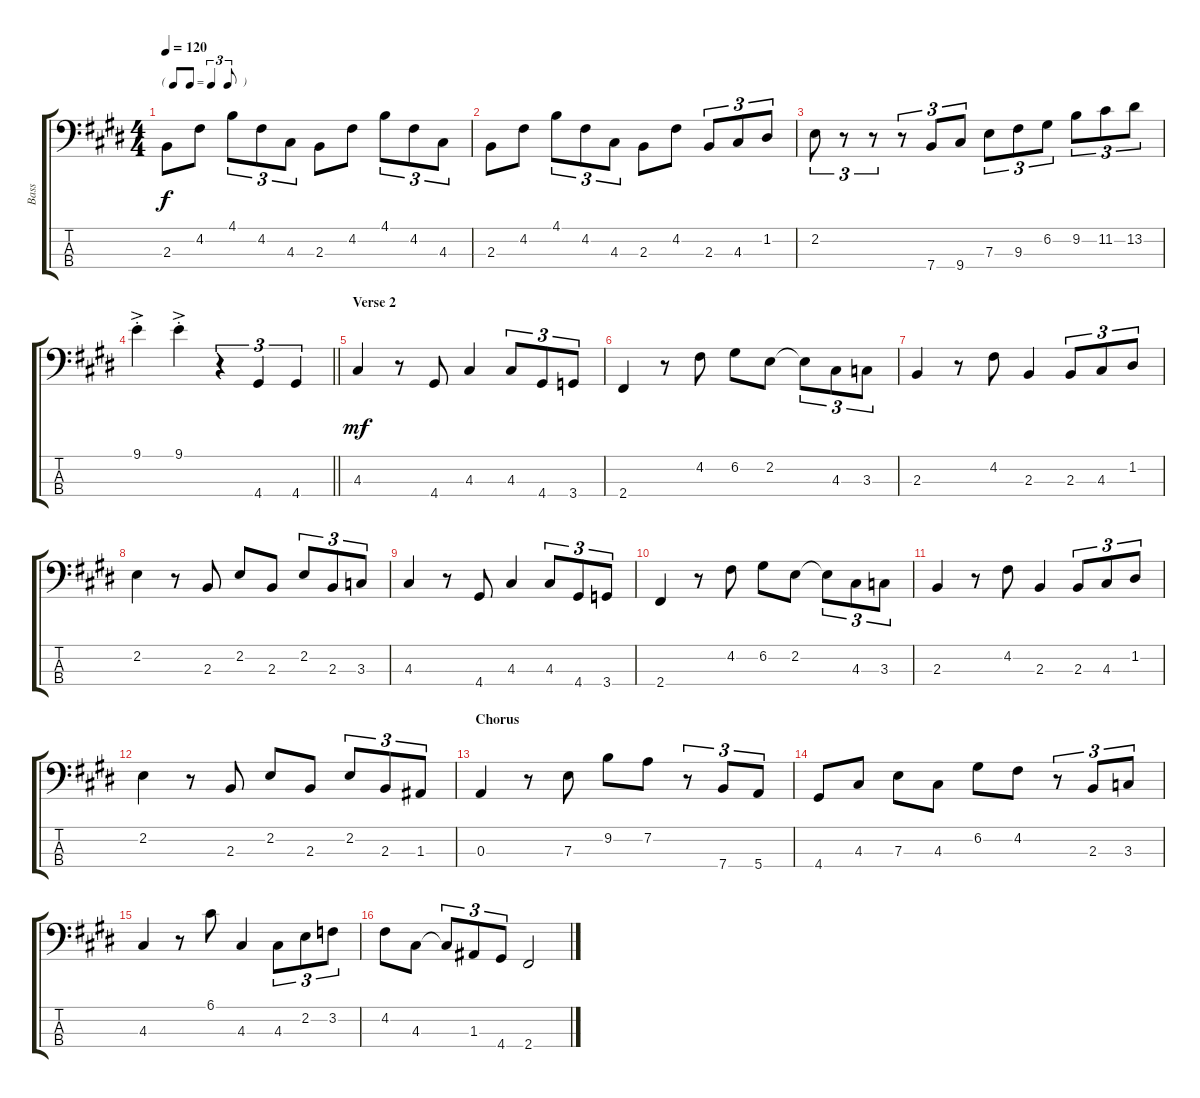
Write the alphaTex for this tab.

\track ("Bass" "Bass") {instrument fretlessbass}
\staff {score tabs}
\tuning (G2 D2 A1 E1) {hide}
\ts (4 4)
\tf triplet8th
\tempo 120
\clef f4
\ks e
2.3.8{dy f} 4.2.8 4.1.8{tu (3 2)} 4.2.8{tu (3 2)} 4.3.8{tu (3 2)} 2.3.8 4.2.8 4.1.8{tu (3 2)} 4.2.8{tu (3 2)} 4.3.8{tu (3 2)} |
2.3.8 4.2.8 4.1.8{tu (3 2)} 4.2.8{tu (3 2)} 4.3.8{tu (3 2)} 2.3.8 4.2.8 2.3.8{tu (3 2)} 4.3.8{tu (3 2)} 1.2.8{tu (3 2)} |
2.2.8{tu (3 2)} r.8{tu (3 2)} r.8{tu (3 2)} r.8{tu (3 2)} 7.4.8{tu (3 2)} 9.4.8{tu (3 2)} 7.3.8{tu (3 2)} 9.3.8{tu (3 2)} 6.2.8{tu (3 2)} 9.2.8{tu (3 2)} 11.2.8{tu (3 2)} 13.2.8{tu (3 2)} |
\barLineRight lightlight
9.1{ac st}.4 9.1{ac st}.4 r.4{tu (3 2)} 4.4.4{tu (3 2)} 4.4.4{tu (3 2)} |
\section ("" "Verse 2")
4.3.4{dy mf} r.8 4.4.8 4.3.4 4.3.8{tu (3 2)} 4.4.8{tu (3 2)} 3.4.8{tu (3 2)} |
2.4.4 r.8 4.2.8 6.2.8 2.2.8 2.2{t}.8{tu (3 2)} 4.3.8{tu (3 2)} 3.3.8{tu (3 2)} |
2.3.4 r.8 4.2.8 2.3.4 2.3.8{tu (3 2)} 4.3.8{tu (3 2)} 1.2.8{tu (3 2)} |
2.2.4 r.8 2.3.8 2.2.8 2.3.8 2.2.8{tu (3 2)} 2.3.8{tu (3 2)} 3.3.8{tu (3 2)} |
4.3.4 r.8 4.4.8 4.3.4 4.3.8{tu (3 2)} 4.4.8{tu (3 2)} 3.4.8{tu (3 2)} |
2.4.4 r.8 4.2.8 6.2.8 2.2.8 2.2{t}.8{tu (3 2)} 4.3.8{tu (3 2)} 3.3.8{tu (3 2)} |
2.3.4 r.8 4.2.8 2.3.4 2.3.8{tu (3 2)} 4.3.8{tu (3 2)} 1.2.8{tu (3 2)} |
2.2.4 r.8 2.3.8 2.2.8 2.3.8 2.2.8{tu (3 2)} 2.3.8{tu (3 2)} 1.3.8{tu (3 2)} |
\section ("" "Chorus")
0.3.4 r.8 7.3.8 9.2.8 7.2.8 r.8{tu (3 2)} 7.4.8{tu (3 2)} 5.4.8{tu (3 2)} |
4.4.8 4.3.8 7.3.8 4.3.8 6.2.8 4.2.8 r.8{tu (3 2)} 2.3.8{tu (3 2)} 3.3.8{tu (3 2)} |
4.3.4 r.8 6.1.8 4.3.4 4.3.8{tu (3 2)} 2.2.8{tu (3 2)} 3.2.8{tu (3 2)} |
4.2.8 4.3.8 4.3{t}.8{tu (3 2)} 1.3.8{tu (3 2)} 4.4.8{tu (3 2)} 2.4.2
